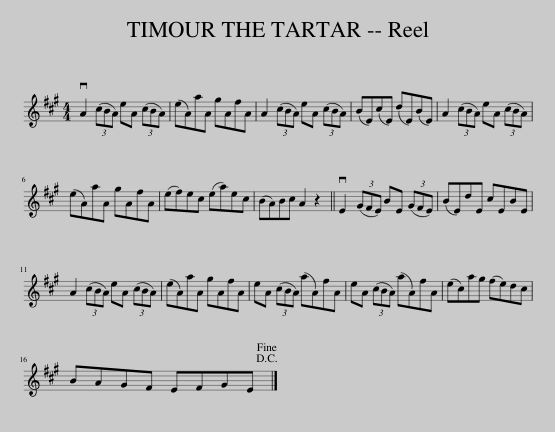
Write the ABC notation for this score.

X:1
L:1/8
M:4/4
I:linebreak $
K:A
V:1 treble
V:1
 vA2 (3(cBA) eA (3(cBA) | (eA)aA gAfA | A2 (3(cBA) eA (3(cBA) | (BE)(cE) (dE)(BE) | A2 (3(cBA) eA (3(cBA) |$ %5
 (eA)aA gAfA | (ef)ec (ea)ec | (BA)Bc A2 z2 || vE2 (3(GFE) BE (3(GFE) | (BE)dE cEBE |$ %10
 A2 (3(cBA) eA (3(cBA) | (eA)aA gAfA | eA (3(cBA) (aA)fA | eA (3(cBA) (aA)fA | (ec)ag (fe)dc |$ %15
 BAGF EFGE!D.C.!!fine! |] %16
